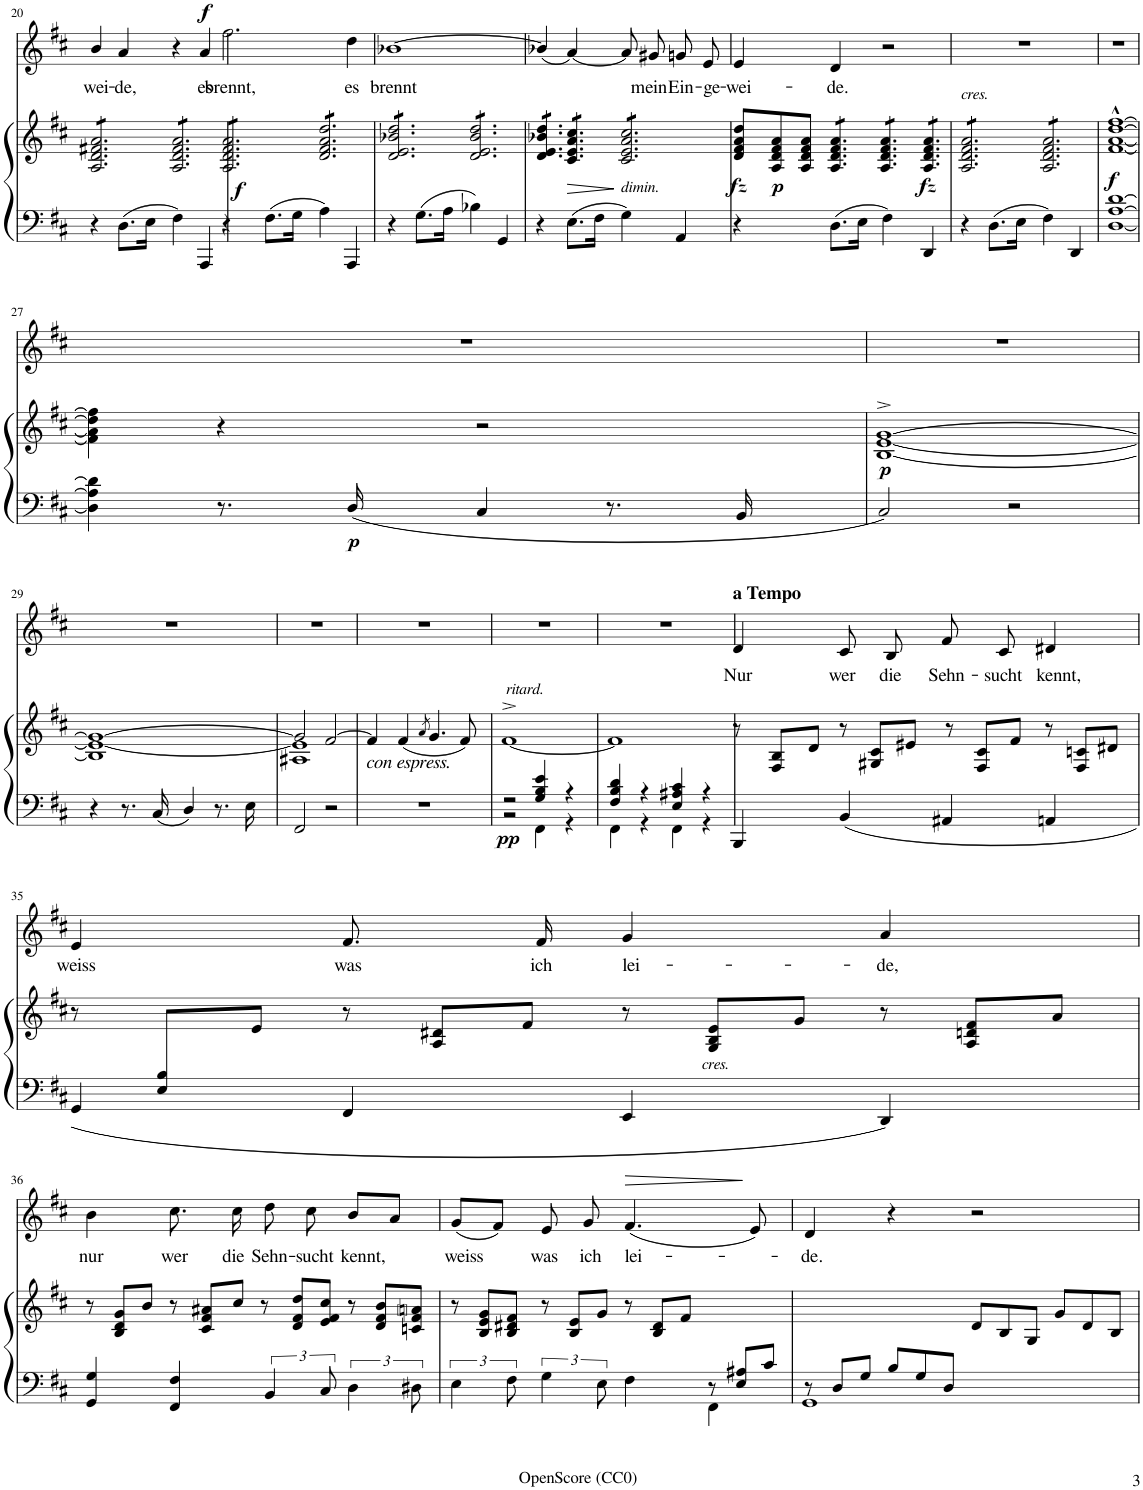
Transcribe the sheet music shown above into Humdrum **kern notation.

**kern	**kern	**dynam	**kern	**text	**dynam
*part2	*part2	*part2	*part1	*part1	*part1
*staff3	*staff2	*staff2/3	*staff1	*staff1	*staff1
*I"Pianoforte	*	*	*I"Singstimme Voice	*	*
*I'Pno	*	*	*	*	*
!!LO:PB:g=z
*clefF4	*clefG2	*	*clefG2	*	*
*k[f#c#]	*k[f#c#]	*	*k[f#c#]	*	*
*M4/4	*M4/4	*	*M4/4	*	*
*met(c)	*met(c)	*	*met(c)	*	*
=20	=20	=20	=20	=20	=20
!	!	!	!	!LO:LY:b	!
*	*tremolo	*	*	*	*
4r	12A/ 12d/ 12f#X/ 12a/L	.	4b/	wei-	.
.	12A/ 12d/ 12f#X/ 12a/	.	.	.	.
.	12A/ 12d/ 12f#X/ 12a/	.	.	.	.
!	!	!	!	!LO:LY:b	!
8.D\L	12A/ 12d/ 12f#X/ 12a/	.	4a/	-de,	.
.	12A/ 12d/ 12f#X/ 12a/	.	.	.	.
.	12A/ 12d/ 12f#X/ 12a/J	.	.	.	.
16E\Jk	.	.	.	.	.
4F#\	12A/ 12d/ 12f#/ 12a/L	.	4r	.	.
.	12A/ 12d/ 12f#/ 12a/	.	.	.	.
.	12A/ 12d/ 12f#/ 12a/	.	.	.	.
!	!	!	!	!LO:LY:b	!LO:DY:a
4AAA/	12A/ 12d/ 12f#/ 12a/	.	4a/	es	f
.	12A/ 12d/ 12f#/ 12a/	.	.	.	.
.	12A/ 12d/ 12f#/ 12a/J	.	.	.	.
=21	=21	=21	=21	=21	=21
!	!	!LO:DY:b	!	!LO:LY:b	!
4r	12A/ 12d/ 12f#/ 12a/L	f	2.ff#\	brennt,	.
.	12A/ 12d/ 12f#/ 12a/	.	.	.	.
.	12A/ 12d/ 12f#/ 12a/	.	.	.	.
8.F#\L	12A/ 12d/ 12f#/ 12a/	.	.	.	.
.	12A/ 12d/ 12f#/ 12a/	.	.	.	.
.	12A/ 12d/ 12f#/ 12a/J	.	.	.	.
16G\Jk	.	.	.	.	.
4A\	12d/ 12f#/ 12a/ 12dd/L	.	.	.	.
.	12d/ 12f#/ 12a/ 12dd/	.	.	.	.
.	12d/ 12f#/ 12a/ 12dd/	.	.	.	.
!	!	!	!	!LO:LY:b	!
4AAA/	12d/ 12f#/ 12a/ 12dd/	.	4dd\	es	.
.	12d/ 12f#/ 12a/ 12dd/	.	.	.	.
.	12d/ 12f#/ 12a/ 12dd/J	.	.	.	.
=22	=22	=22	=22	=22	=22
!	!	!	!	!LO:LY:b	!
4r	12d/ 12e/ 12b-X/ 12dd/L	.	[1b-X	brennt	.
.	12d/ 12e/ 12b-X/ 12dd/	.	.	.	.
.	12d/ 12e/ 12b-X/ 12dd/	.	.	.	.
8.G\L	12d/ 12e/ 12b-X/ 12dd/	.	.	.	.
.	12d/ 12e/ 12b-X/ 12dd/	.	.	.	.
.	12d/ 12e/ 12b-X/ 12dd/J	.	.	.	.
16A\Jk	.	.	.	.	.
4B-X\	12d/ 12e/ 12b-/ 12dd/L	.	.	.	.
.	12d/ 12e/ 12b-/ 12dd/	.	.	.	.
.	12d/ 12e/ 12b-/ 12dd/	.	.	.	.
4GG/	12d/ 12e/ 12b-/ 12dd/	.	.	.	.
.	12d/ 12e/ 12b-/ 12dd/	.	.	.	.
.	12d/ 12e/ 12b-/ 12dd/J	.	.	.	.
=23	=23	=23	=23	=23	=23
4r	12d/ 12e/ 12b-X/ 12dd/L	.	(4b-X/]	.	.
.	12d/ 12e/ 12b-X/ 12dd/	.	.	.	.
.	12d/ 12e/ 12b-X/ 12dd/J	.	.	.	.
!	!	!LO:HP:b	!	!	!
8.E\L	12c#/ 12e/ 12a/ 12cc#/L	>	[4a/)	.	.
.	12c#/ 12e/ 12a/ 12cc#/	.	.	.	.
.	12c#/ 12e/ 12a/ 12cc#/J	.	.	.	.
16F#\Jk	.	.	.	.	.
!	!LO:TX:b:i:t=dimin.	!	!	!	!
4G\	12c#/ 12e/ 12a/ 12cc#/L	]	8a/]	.	.
.	12c#/ 12e/ 12a/ 12cc#/	.	.	.	.
!	!	!	!	!LO:LY:b	!
.	.	.	8g#X/	mein	.
.	12c#/ 12e/ 12a/ 12cc#/	.	.	.	.
!	!	!	!	!LO:LY:b	!
4AA/	12c#/ 12e/ 12a/ 12cc#/	.	8gn/	Ein-	.
.	12c#/ 12e/ 12a/ 12cc#/	.	.	.	.
!	!	!	!	!LO:LY:b	!
.	.	.	8e/	-ge-	.
.	12c#/ 12e/ 12a/ 12cc#/J	.	.	.	.
*	*Xtremolo	*	*	*	*
=24	=24	=24	=24	=24	=24
*	*Xbrackettup	*	*	*	*
!	!	!LO:DY:b	!	!LO:LY:b	!
4r	12d/ 12f#/ 12a/ 12dd/L	fz	4e/	-wei-	.
!	!	!LO:DY:b	!	!	!
.	12A/ 12d/ 12f#/ 12a/	p	.	.	.
.	12A/ 12d/ 12f#/ 12a/J	.	.	.	.
!	!	!	!	!LO:LY:b	!
*	*tremolo	*	*	*	*
8.D\L	12A/ 12d/ 12f#/ 12a/L	.	4d/	-de.	.
.	12A/ 12d/ 12f#/ 12a/	.	.	.	.
.	12A/ 12d/ 12f#/ 12a/J	.	.	.	.
16E\Jk	.	.	.	.	.
4F#\	12A/ 12d/ 12f#/ 12a/L	.	2r	.	.
.	12A/ 12d/ 12f#/ 12a/	.	.	.	.
.	12A/ 12d/ 12f#/ 12a/J	.	.	.	.
!	!	!LO:DY:b	!	!	!
4DD/	12A/ 12d/ 12f#/ 12a/L	fz	.	.	.
.	12A/ 12d/ 12f#/ 12a/	.	.	.	.
.	12A/ 12d/ 12f#/ 12a/J	.	.	.	.
=25	=25	=25	=25	=25	=25
!	!LO:TX:a:i:t=cres.	!	!	!	!
4r	12A/ 12d/ 12f#/ 12a/L	.	1r	.	.
.	12A/ 12d/ 12f#/ 12a/	.	.	.	.
.	12A/ 12d/ 12f#/ 12a/	.	.	.	.
8.D\L	12A/ 12d/ 12f#/ 12a/	.	.	.	.
.	12A/ 12d/ 12f#/ 12a/	.	.	.	.
.	12A/ 12d/ 12f#/ 12a/J	.	.	.	.
16E\Jk	.	.	.	.	.
4F#\	12A/ 12d/ 12f#/ 12a/L	.	.	.	.
.	12A/ 12d/ 12f#/ 12a/	.	.	.	.
.	12A/ 12d/ 12f#/ 12a/	.	.	.	.
4DD/	12A/ 12d/ 12f#/ 12a/	.	.	.	.
.	12A/ 12d/ 12f#/ 12a/	.	.	.	.
.	12A/ 12d/ 12f#/ 12a/J	.	.	.	.
*	*Xtremolo	*	*	*	*
=26	=26	=26	=26	=26	=26
!	!	!LO:DY:b	!	!	!
[1D [1A [1d	[1f#^^ [1a^^ [1dd^^ [1ff#^^	f	1r	.	.
!!LO:LB:g=z
=27	=27	=27	=27	=27	=27
4D\] 4A\] 4d\]	4f#\] 4a\] 4dd\] 4ff#\]	.	1r	.	.
8.r	4r	.	.	.	.
!	!	!LO:DY:b=2	!	!	!
16D/	.	p	.	.	.
4C#/	2r	.	.	.	.
8.r	.	.	.	.	.
16BB/	.	.	.	.	.
=28	=28	=28	=28	=28	=28
!	!	!LO:DY:b	!	!	!
2C#/	[1B^> [1e^> [1g^>	p	1r	.	.
2r	.	.	.	.	.
!!LO:LB:g=z
=29	=29	=29	=29	=29	=29
4r	1B] 1e_ 1g_	.	1r	.	.
8.r	.	.	.	.	.
16C#/	.	.	.	.	.
4D/	.	.	.	.	.
8.r	.	.	.	.	.
16E\	.	.	.	.	.
=30	=30	=30	=30	=30	=30
*	*^	*	*	*	*
2FF#/	2g/]	1A#X 1e]	.	1r	.	.
2r	[2f#/	.	.	.	.	.
*	*v	*v	*	*	*	*
=31	=31	=31	=31	=31	=31
!	!LO:TX:b:i:t=con espress.	!	!	!	!
1r	4f#/]	.	1r	.	.
.	(4f#/	.	.	.	.
.	8qa/	.	.	.	.
.	4.g/	.	.	.	.
.	8f#/)	.	.	.	.
=32	=32	=32	=32	=32	=32
*^	*	*	*	*	*
!	!	!LO:TX:a:i:t=ritard.	!	!	!	!
!	!	!	!LO:DY:b=2	!	!	!
2r	2r	[1f#^>	pp	1r	.	.
4G/ 4B/ 4e/	4FF#\	.	.	.	.	.
4r	4r	.	.	.	.	.
=33	=33	=33	=33	=33	=33	=33
4F#/ 4B/ 4d/	4FF#\	1f#]	.	1r	.	.
4r	4r	.	.	.	.	.
4E/ 4A#X/ 4c#/	4FF#\	.	.	.	.	.
4r	4r	.	.	.	.	.
=34	=34	=34	=34	=34	=34	=34
!	!	!	!	!LO:TX:a:B:t=a Tempo	!	!
!	!	!	!	!	!LO:LY:b	!
*v	*v	*	*	*	*	*
4BBB/	12r	.	4d/	Nur	.
.	12F#/ 12B/L	.	.	.	.
.	12d/J	.	.	.	.
!	!	!	!	!LO:LY:b	!
4BB/	12r	.	8c#/	wer	.
.	12G#X/ 12c#/L	.	.	.	.
!	!	!	!	!LO:LY:b	!
.	.	.	8B/	die	.
.	12e#X/J	.	.	.	.
!	!	!	!	!LO:LY:b	!
4AA#X/	12r	.	8f#/	Sehn-	.
.	12F#/ 12c#/L	.	.	.	.
!	!	!	!	!LO:LY:b	!
.	.	.	8c#/	-sucht	.
.	12f#/J	.	.	.	.
!	!	!	!	!LO:LY:b	!
4AAn/	12r	.	4d#X/	kennt,	.
.	12F#/ 12cn/L	.	.	.	.
.	12d#X/J	.	.	.	.
!!LO:LB:g=z
=35	=35	=35	=35	=35	=35
*^	*	*	*	*	*
!	!	!	!	!	!LO:LY:b	!
12ryy	4GG/	12r	.	4e/	weiss	.
12E/ 12B/L	.	12ryy	.	.	.	.
6%5ryy	.	12e/J	.	.	.	.
!	!	!	!	!	!LO:LY:b	!
.	4FF#/	12r	.	8.f#/	was	.
.	.	12A/ 12d#X/L	.	.	.	.
.	.	12f#/J	.	.	.	.
!	!	!	!	!	!LO:LY:b	!
.	.	.	.	16f#/	ich	.
!	!	!	!	!	!LO:LY:b	!
.	4EE/	12r	.	4g/	lei-	.
!	!	!LO:TX:b:i:t=cres.	!	!	!	!
.	.	12G/ 12B/ 12e/L	.	.	.	.
.	.	12g/J	.	.	.	.
!	!	!	!	!	!LO:LY:b	!
.	4DD/	12r	.	4a/	-de,	.
.	.	12A/ 12dn/ 12f#/L	.	.	.	.
.	.	12a/J	.	.	.	.
*v	*v	*	*	*	*	*
!!LO:LB:g=z
=36	=36	=36	=36	=36	=36
!	!	!	!	!LO:LY:b	!
4GG/ 4G/	12r	.	4b\	nur	.
.	12B/ 12d/ 12g/L	.	.	.	.
.	12b/J	.	.	.	.
!	!	!	!	!LO:LY:b	!
4FF#/ 4F#/	12r	.	8.cc#\	wer	.
.	12c#/ 12f#/ 12a#X/L	.	.	.	.
.	12cc#/J	.	.	.	.
!	!	!	!	!LO:LY:b	!
.	.	.	16cc#\	die	.
!	!	!	!	!LO:LY:b	!
6BB/	12r	.	8dd\	Sehn-	.
.	12d/ 12f#/ 12dd/L	.	.	.	.
!	!	!	!	!LO:LY:b	!
.	.	.	8cc#\	-sucht	.
12C#/	12e/ 12f#/ 12cc#/J	.	.	.	.
!	!	!	!	!LO:LY:b	!
6D\	12r	.	8b/L	kennt,	.
.	12d/ 12f#/ 12b/L	.	.	.	.
.	.	.	8a/J	.	.
12D#X\	12cn/ 12f#/ 12anj/J	.	.	.	.
=37	=37	=37	=37	=37	=37
*^	*	*	*	*	*
!	!	!	!	!	!LO:LY:b	!
6%5ryy	6E\	12r	.	(8g/L	weiss	.
.	.	12B/ 12e/ 12g/L	.	.	.	.
.	.	.	.	8f#/J)	.	.
.	12F#\	12B/ 12d#X/ 12f#/J	.	.	.	.
!	!	!	!	!	!LO:LY:b	!
.	6G\	12r	.	8e/	was	.
.	.	12B/ 12e/L	.	.	.	.
!	!	!	!	!	!LO:LY:b	!
.	.	.	.	8g/	ich	.
.	12E\	12g/J	.	.	.	.
!	!	!	!	!	!LO:LY:b	!LO:HP:b
.	4F#\	12r	.	(4.f#/	lei-	>
.	.	12B/ 12d#/L	.	.	.	.
.	.	12f#/J	.	.	.	.
*	*	*Xtuplet	*	*	*	*
.	4FF#\	12r	.	.	.	.
12E/ 12A#X/L	.	6ryy	.	.	.	.
.	.	.	.	8e/)	.	]
12c#/J	.	.	.	.	.	.
=38	=38	=38	=38	=38	=38	=38
*	*	*tuplet	*	*	*	*
!	!	!	!	!	!LO:LY:b	!
12ryy	1GG	12r	.	4d/	-de.	.
12D/L	.	12%5ryy	.	.	.	.
12G/J	.	.	.	.	.	.
*Xbrackettup	*	*	*	*	*	*
12B/L	.	.	.	4r	.	.
12G/	.	.	.	.	.	.
12D/J	.	.	.	.	.	.
2ryy	.	12d/L	.	2r	.	.
.	.	12B/	.	.	.	.
.	.	12G/J	.	.	.	.
.	.	12g/L	.	.	.	.
.	.	12d/	.	.	.	.
.	.	12B/J	.	.	.	.
*v	*v	*	*	*	*	*
=	=	=	=	=	=
*-	*-	*-	*-	*-	*-
